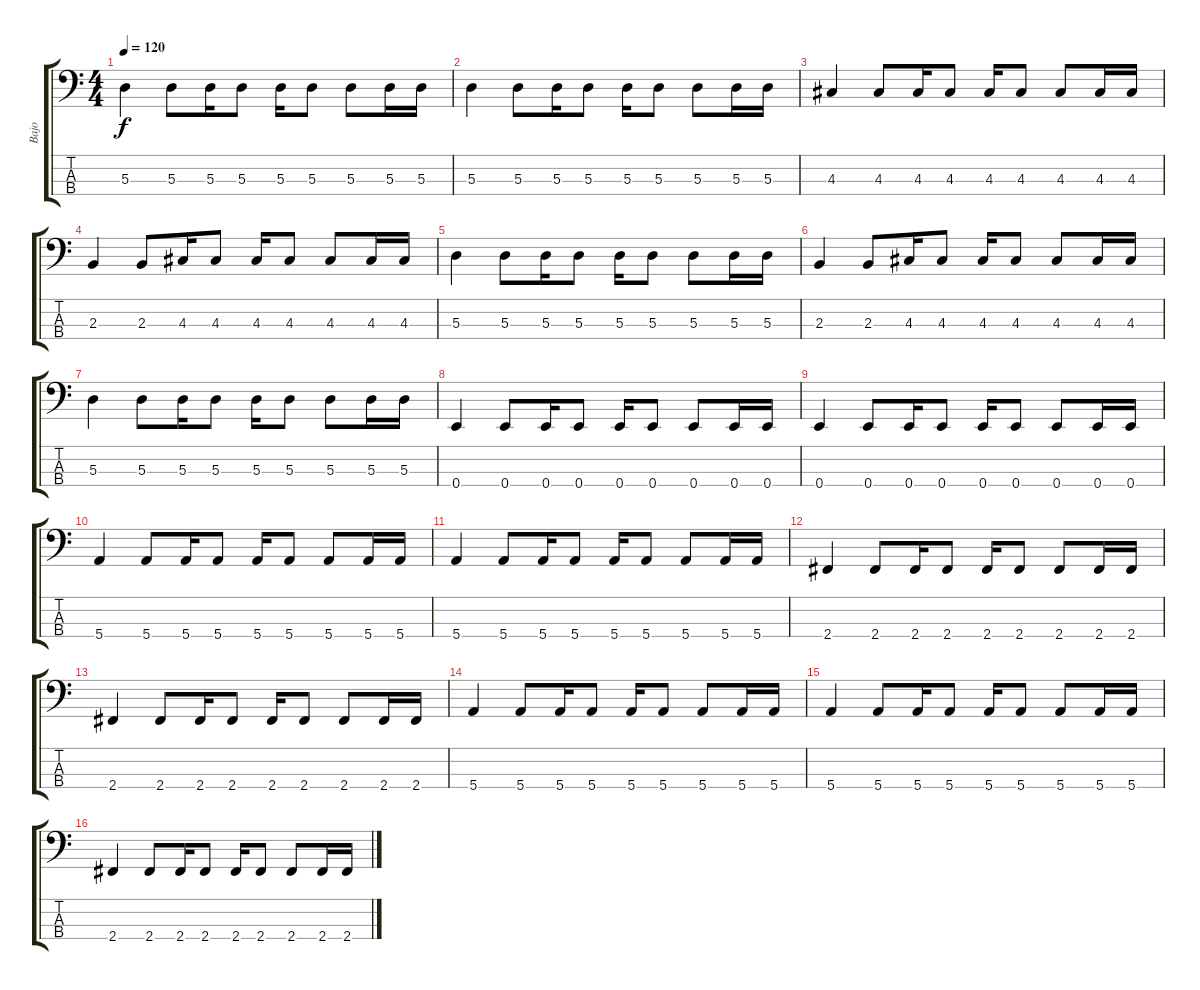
\track ("Bajo" "Bajo") {instrument electricbassfinger}
\staff {score tabs}
\tuning (G2 D2 A1 E1) {hide}
\ts (4 4)
\tempo 120
\clef f4
\ks c
5.3.4{dy f} 5.3.8 5.3.16 5.3.8 5.3.16 5.3.8 5.3.8 5.3.16 5.3.16 |
5.3.4 5.3.8 5.3.16 5.3.8 5.3.16 5.3.8 5.3.8 5.3.16 5.3.16 |
4.3.4 4.3.8 4.3.16 4.3.8 4.3.16 4.3.8 4.3.8 4.3.16 4.3.16 |
2.3.4 2.3.8 4.3.16 4.3.8 4.3.16 4.3.8 4.3.8 4.3.16 4.3.16 |
5.3.4 5.3.8 5.3.16 5.3.8 5.3.16 5.3.8 5.3.8 5.3.16 5.3.16 |
2.3.4 2.3.8 4.3.16 4.3.8 4.3.16 4.3.8 4.3.8 4.3.16 4.3.16 |
5.3.4 5.3.8 5.3.16 5.3.8 5.3.16 5.3.8 5.3.8 5.3.16 5.3.16 |
0.4.4 0.4.8 0.4.16 0.4.8 0.4.16 0.4.8 0.4.8 0.4.16 0.4.16 |
0.4.4 0.4.8 0.4.16 0.4.8 0.4.16 0.4.8 0.4.8 0.4.16 0.4.16 |
5.4.4 5.4.8 5.4.16 5.4.8 5.4.16 5.4.8 5.4.8 5.4.16 5.4.16 |
5.4.4 5.4.8 5.4.16 5.4.8 5.4.16 5.4.8 5.4.8 5.4.16 5.4.16 |
2.4.4 2.4.8 2.4.16 2.4.8 2.4.16 2.4.8 2.4.8 2.4.16 2.4.16 |
2.4.4 2.4.8 2.4.16 2.4.8 2.4.16 2.4.8 2.4.8 2.4.16 2.4.16 |
5.4.4 5.4.8 5.4.16 5.4.8 5.4.16 5.4.8 5.4.8 5.4.16 5.4.16 |
5.4.4 5.4.8 5.4.16 5.4.8 5.4.16 5.4.8 5.4.8 5.4.16 5.4.16 |
2.4.4 2.4.8 2.4.16 2.4.8 2.4.16 2.4.8 2.4.8 2.4.16 2.4.16
